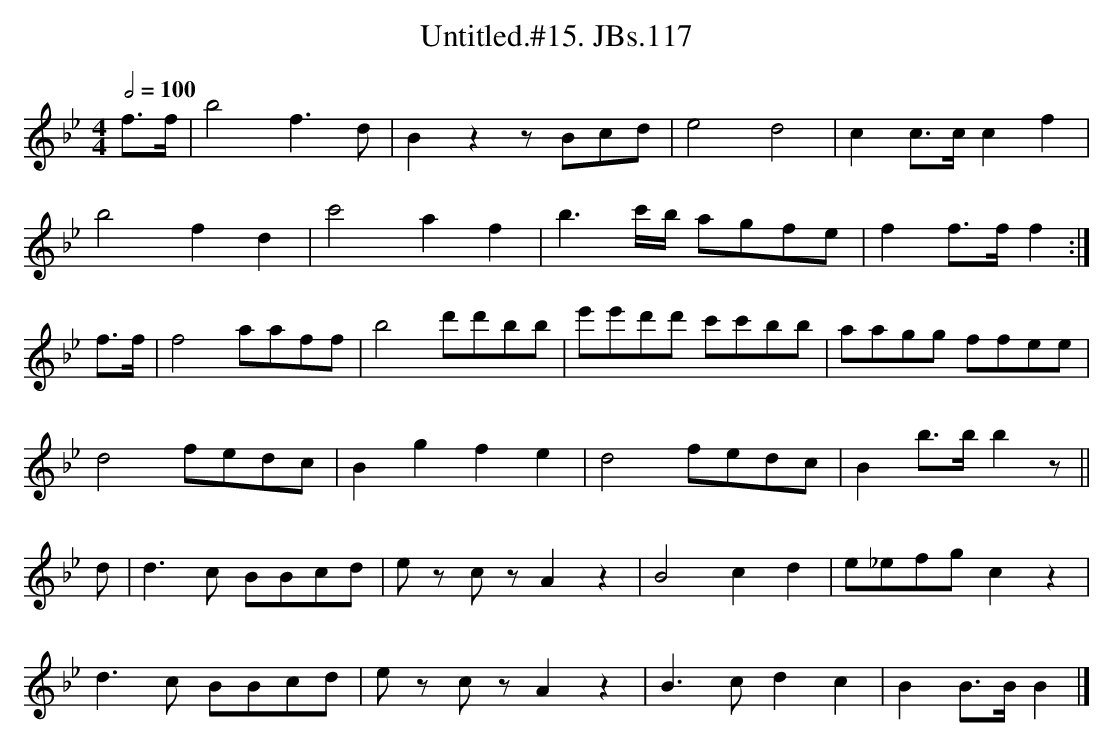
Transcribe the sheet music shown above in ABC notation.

X:1
T:Untitled.#15. JBs.117
M:4/4
L:1/8
Q:1/2=100
K:Bb
f>f|b4f3d|B2z2zBcd|e4d4|c2c>c c2f2|
b4 f2d2|c'4a2f2|b3c'/b/ agfe|f2f>f f2:|
f>f|f4aaff|b4d'd'bb|e'e'd'd' c'c'bb|aagg ffee|
d4fedc|B2g2f2e2|d4fedc|B2b>bb2z||
d|d3c BBcd|ez cz A2z2|B4c2d2|e_efg c2z2|
d3c BBcd|ez cz A2z2|B3cd2c2|B2B>BB2|]
